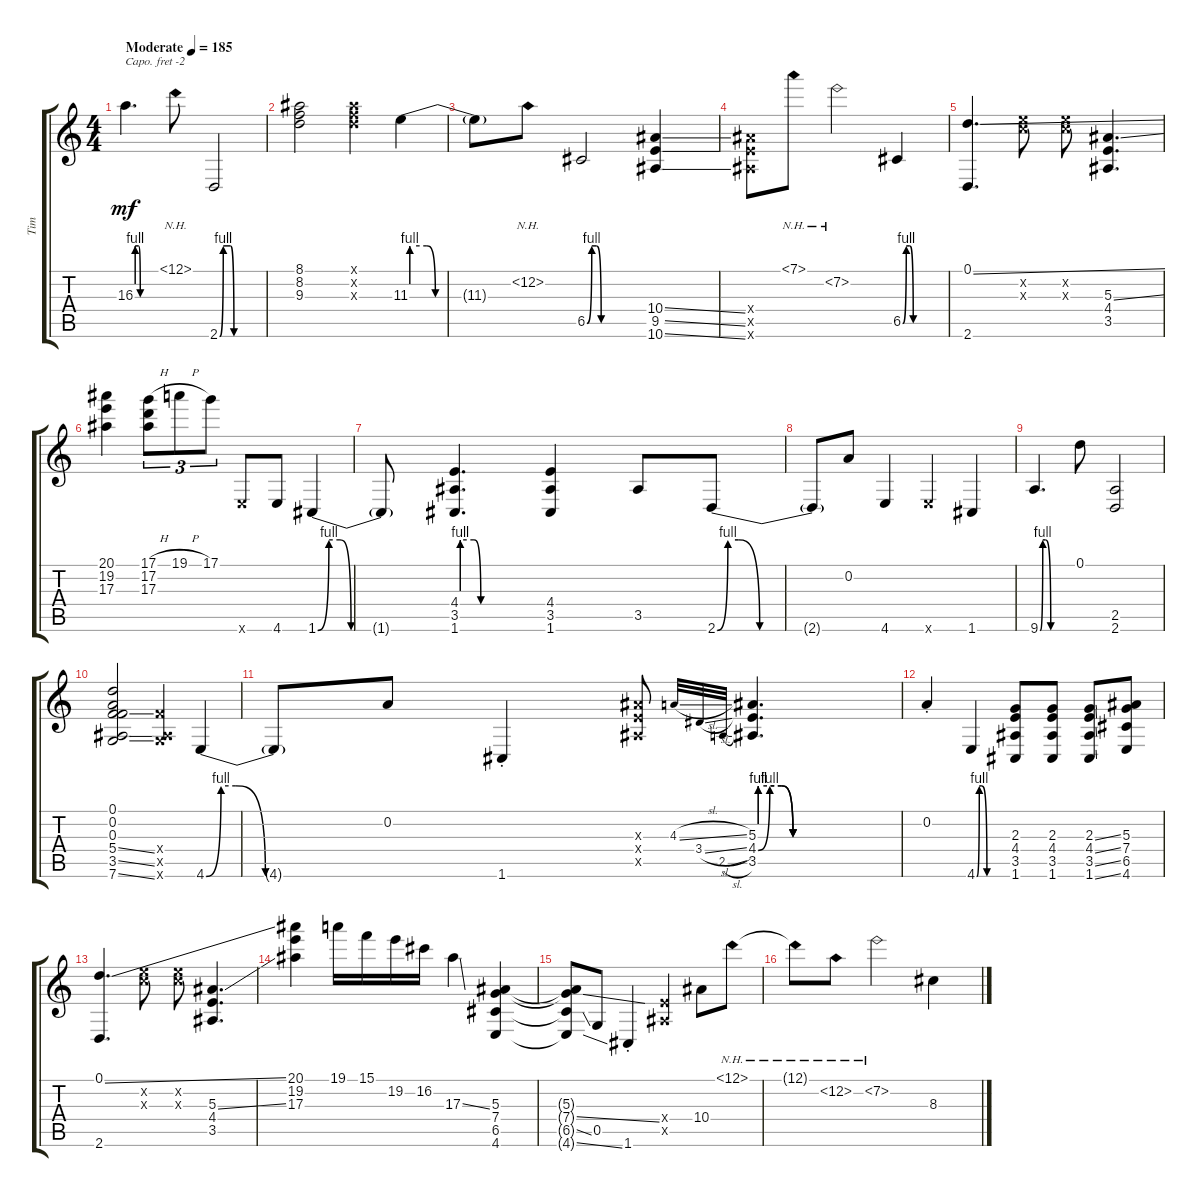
\track ("Tim" "Tim") {instrument overdrivenguitar}
\staff {score tabs}
\capo -2
\tuning (E4 B3 G3 D3 A2 D2) {hide}
\ts (4 4)
\tempo (185 "Moderate")
\clef g2
\ks c
16.3{be (custom 0 0 0 4 10 4 15 0 60 0)}.4{d dy mf instrument overdrivenguitar} 12.1{nh}.8 2.6{be (custom 0 0 5 4 15 4 20 0 60 0)}.2 |
(8.1 8.2 9.3).2 (8.1{x} 8.2{x} 9.3{x}).4 11.3{be (custom 0 0 0 4 10 4 15 0 60 0)}.4 |
11.3{t}.8 12.2{nh}.8 6.5{be (custom 0 0 5 4 10 4 15 0 60 0)}.2 (10.4{ss} 9.5{ss} 10.6{ss}).4 |
(10.4{x} 9.5{x} 10.6{x}).8 7.1{nh}.8 7.2{nh}.2 6.5{be (custom 0 0 5 4 10 4 15 0 60 0)}.4 |
(0.1{ss} 2.6).4{d} (7.2{x} 7.3{x}).8 (7.2{x} 7.3{x}).8 (5.3{ss} 4.4 3.5).4{d} |
(20.1 19.2 17.3).4 (17.1{h} 17.2 17.3).8{tu (3 2)} 19.1{h}.8{tu (3 2)} 17.1.8{tu (3 2)} 4.6{x}.8 4.6.8 1.6{be (custom 0 0 5 4 10 4 15 0 60 0)}.4 |
1.6{t}.8 (4.4 3.5 1.6{be (custom 0 0 0 4 10 4 15 0 60 0)}).4{d} (4.4 3.5 1.6).4 3.5.8 2.6{be (custom 0 0 5 4 10 4 20 0 60 0)}.8 |
2.6{t}.8 0.2.8 4.6.4 4.6{x}.4 1.6.4 |
9.6{be (custom 0 0 5 4 10 4 20 0 60 0)}.4{d} 0.1.8 (2.5 2.6).2 |
(0.1 0.2 0.3 5.4{ss} 3.5{ss} 7.6{ss}).2 (5.4{x} 3.5{x} 7.6{x}).4 4.6{be (custom 0 0 5 4 10 4 20 0 60 0)}.4 |
4.6{t}.8 0.2.8 1.6{st}.4 (5.3{x} 4.4{x} 3.5{x}).8 4.3{sl}.32{gr onbeat} 3.4{sl}.32{gr onbeat} 2.5{sl}.32{gr onbeat} (5.3{be (custom 0 0 0 4 10 4 15 0 60 0)} 4.4{be (custom 0 0 5 4 10 4 15 0 60 0)} 3.5{be (custom 0 0 0 4 10 4 15 0 60 0)}).4{d} |
0.2{st}.4 4.6{be (custom 0 0 5 4 10 4 20 0 60 0)}.4 (2.3 4.4 3.5 1.6).8 (2.3 4.4 3.5 1.6).8 (2.3{ss} 4.4{ss} 3.5{ss} 1.6{ss}).8 (5.3 7.4 6.5 4.6).8 |
(0.1{ss} 2.6).4{d} (7.2{x} 7.3{x}).8 (7.2{x} 7.3{x}).8 (5.3{ss} 4.4 3.5).4{d} |
(20.1 19.2 17.3).4 19.1.16 15.1.16 19.2.16 16.2.16 17.3{ss}.4 (5.3 7.4 6.5 4.6).4 |
(5.3{t} 7.4{ss t} 6.5{ss t} 4.6{ss t}).8 0.5.8 1.6{st}.4 (4.4{x} 3.5{x}).4 10.4.8 12.1{nh}.8 |
12.1{nh t}.8 12.2{nh}.8 7.2{nh}.2 8.3.4
